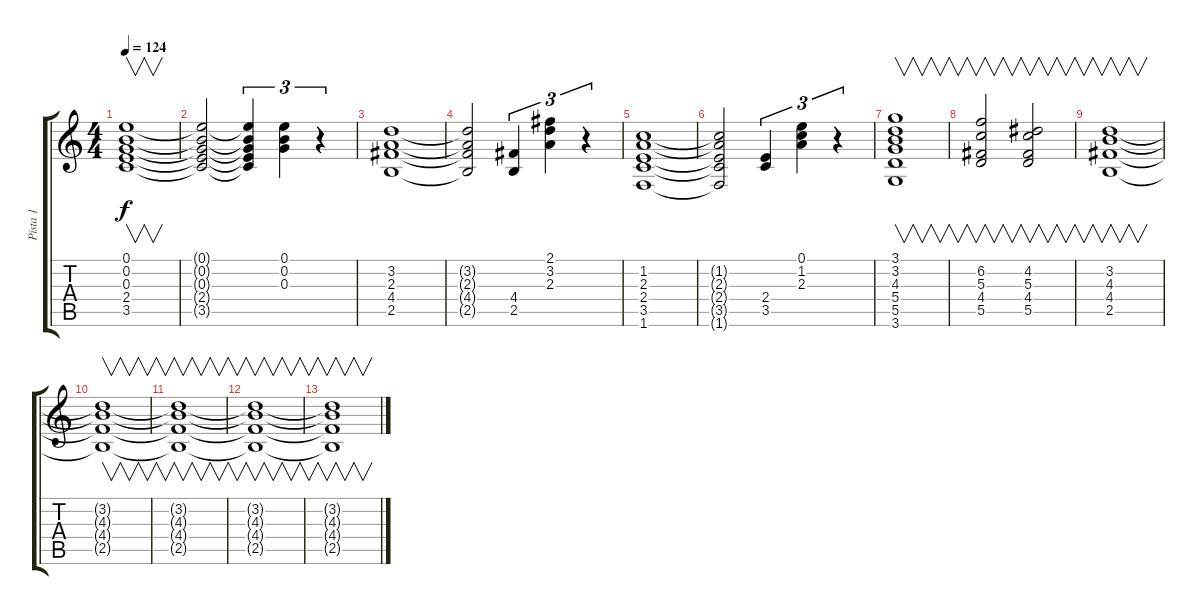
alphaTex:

\track ("Pista 1" "Pista 1") {instrument distortionguitar}
\staff {score tabs}
\tuning (E4 B3 G3 D3 A2 E2) {hide}
\ts (4 4)
\tempo 124
\clef g2
\ks c
(0.1 0.2 0.3 2.4 3.5).1{v dy f} |
(0.1{t} 0.2{t} 0.3{t} 2.4{t} 3.5{t}).2 (0.1{t} 0.2{t} 0.3{t} 2.4{t} 3.5{t}).4{tu (3 2)} (0.1 0.2 0.3).4{tu (3 2)} r.4{tu (3 2)} |
(3.2 2.3 4.4 2.5).1 |
(3.2{t} 2.3{t} 4.4{t} 2.5{t}).2 (4.4 2.5).4{tu (3 2)} (2.1 3.2 2.3).4{tu (3 2)} r.4{tu (3 2)} |
(1.2 2.3 2.4 3.5 1.6).1 |
(1.2{t} 2.3{t} 2.4{t} 3.5{t} 1.6{t}).2 (2.4 3.5).4{tu (3 2)} (0.1 1.2 2.3).4{tu (3 2)} r.4{tu (3 2)} |
(3.1 3.2 4.3 5.4 5.5 3.6).1{v} |
(6.2 5.3 4.4 5.5).2{v} (4.2 5.3 4.4 5.5).2{v} |
(3.2 4.3 4.4 2.5).1{v} |
(3.2{t} 4.3{t} 4.4{t} 2.5{t}).1{v} |
(3.2{t} 4.3{t} 4.4{t} 2.5{t}).1{v volume 0} |
(3.2{t} 4.3{t} 4.4{t} 2.5{t}).1{v} |
(3.2{t} 4.3{t} 4.4{t} 2.5{t}).1{v}
